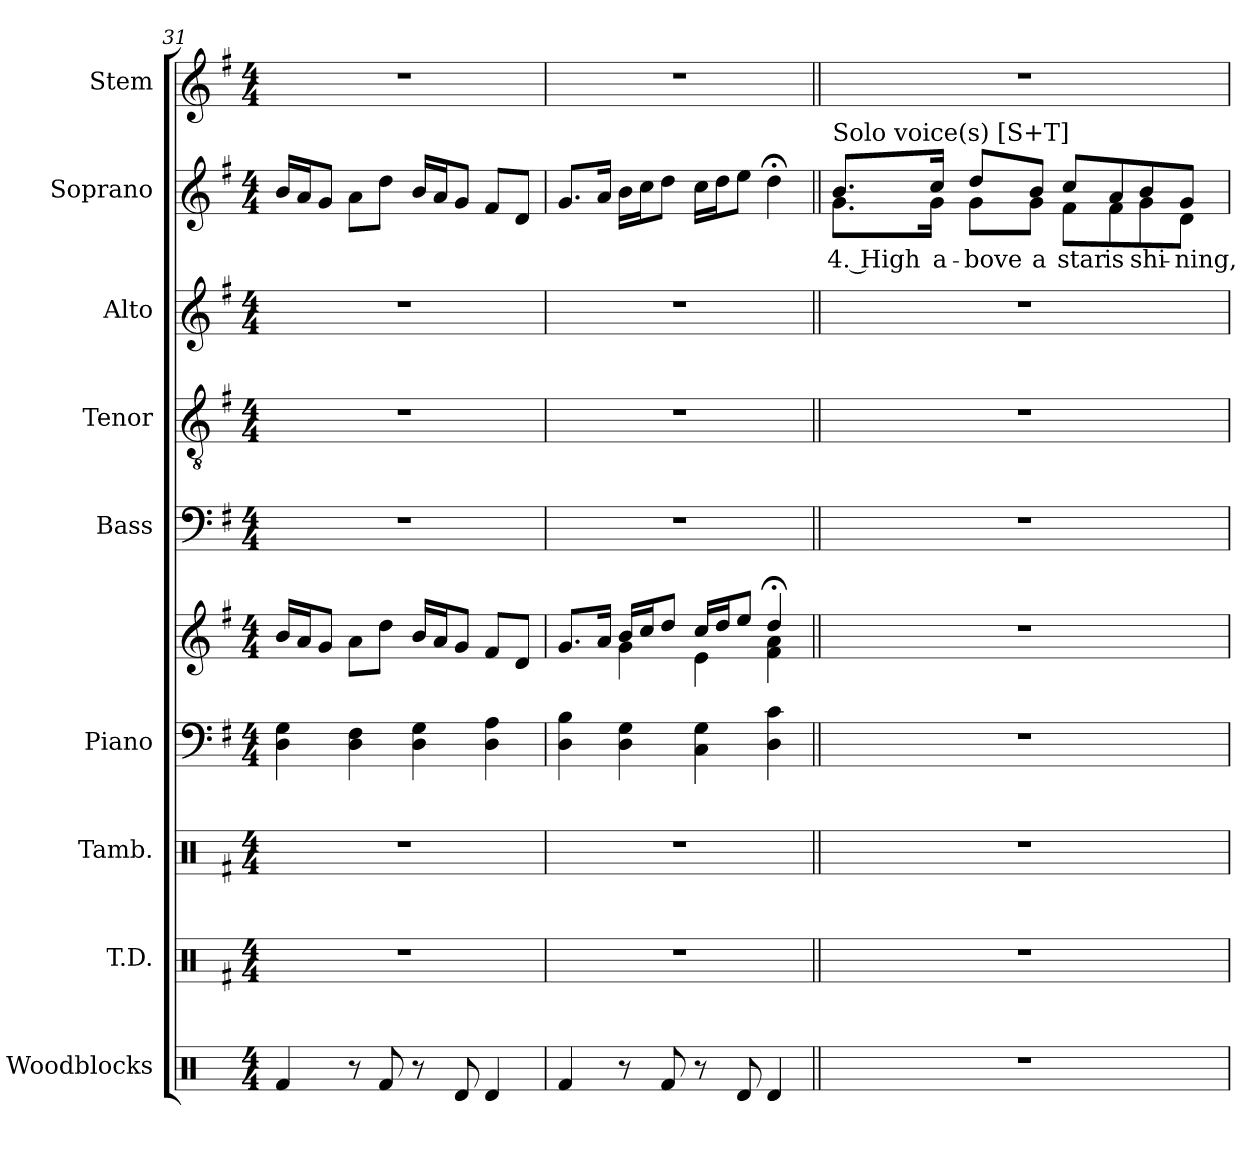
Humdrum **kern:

**kern	**kern	**kern	**kern	**kern	**kern	**kern	**kern	**kern	**text	**kern
*part9	*part8	*part7	*part6	*part6	*part5	*part4	*part3	*part2	*part2	*part1
*staff10	*staff9	*staff8	*staff7	*staff6	*staff5	*staff4	*staff3	*staff2	*staff2	*staff1
*I"Woodblocks	*I"T.D.	*I"Tamb.	*I"Piano	*	*I"Bass	*I"Tenor	*I"Alto	*I"Soprano	*	*I"Stem
*I'Wd. Bl.	*I'T.D.	*I'Tamb.	*I'Pno	*	*I'B	*I'T.	*I'A.	*I'S	*	*
*clefX	*clefX	*clefX	*clefF4	*clefG2	*clefF4	*clefGv2	*clefG2	*clefG2	*	*clefG2
*k[]	*k[f#]	*k[f#]	*k[f#]	*k[f#]	*k[f#]	*k[f#]	*k[f#]	*k[f#]	*	*k[f#]
*M4/4	*M4/4	*M4/4	*M4/4	*M4/4	*M4/4	*M4/4	*M4/4	*M4/4	*	*M4/4
=31	=31	=31	=31	=31	=31	=31	=31	=31	=31	=31
4Rf/	1r	1r	4D\ 4G\	16b/LL	1r	1r	1r	16b/LL	.	1r
.	.	.	.	16a/J	.	.	.	16a/J	.	.
.	.	.	.	8g/J	.	.	.	8g/J	.	.
8r	.	.	4D\ 4F#\	8a\L	.	.	.	8a\L	.	.
8Rf/	.	.	.	8dd\J	.	.	.	8dd\J	.	.
8r	.	.	4D\ 4G\	16b/LL	.	.	.	16b/LL	.	.
.	.	.	.	16a/J	.	.	.	16a/J	.	.
8Rd/	.	.	.	8g/J	.	.	.	8g/J	.	.
4Rd/	.	.	4D\ 4A\	8f#/L	.	.	.	8f#/L	.	.
.	.	.	.	8d/J	.	.	.	8d/J	.	.
=32	=32	=32	=32	=32	=32	=32	=32	=32	=32	=32
*	*	*	*	*^	*	*	*	*	*	*
4Rf/	1r	1r	4D\ 4B\	8.g/L	4ryy	1r	1r	1r	8.g/L	.	1r
.	.	.	.	16a/Jk	.	.	.	.	16a/Jk	.	.
8r	.	.	4D\ 4G\	16b/LL	4g\	.	.	.	16b\LL	.	.
.	.	.	.	16cc/J	.	.	.	.	16cc\J	.	.
8Rf/	.	.	.	8dd/J	.	.	.	.	8dd\J	.	.
8r	.	.	4C\ 4G\	16cc/LL	4e\	.	.	.	16cc\LL	.	.
.	.	.	.	16dd/J	.	.	.	.	16dd\J	.	.
8Rd/	.	.	.	8ee/J	.	.	.	.	8ee\J	.	.
4Rd/	.	.	4D\ 4c\	4dd;</	4f#\ 4a\	.	.	.	4dd;<\	.	.
!!LO:LB:g=z
=33||	=33||	=33||	=33||	=33||	=33||	=33||	=33||	=33||	=33||	=33||	=33||
*	*	*	*	*	*	*	*	*	*^	*	*
!	!	!	!	!	!	!	!	!	!LO:TX:a:t=Solo voice(s) [S+T]	!	!	!
*	*	*	*	*v	*v	*	*	*	*	*	*	*
1r	1r	1r	1r	1r	1r	1r	1r	8.b/L	8.g\L	4. High	1r
.	.	.	.	.	.	.	.	16cc/Jk	16g\Jk	a-	.
.	.	.	.	.	.	.	.	8dd/L	8g\L	-bove	.
.	.	.	.	.	.	.	.	8b/J	8g\J	a	.
.	.	.	.	.	.	.	.	8cc/L	8f#\L	star	.
.	.	.	.	.	.	.	.	8a/	8f#\	is	.
.	.	.	.	.	.	.	.	8b/	8g\	shi-	.
.	.	.	.	.	.	.	.	8g/J	8d\J	-ning,	.
*	*	*	*	*	*	*	*	*v	*v	*	*
=	=	=	=	=	=	=	=	=	=	=
*-	*-	*-	*-	*-	*-	*-	*-	*-	*-	*-
